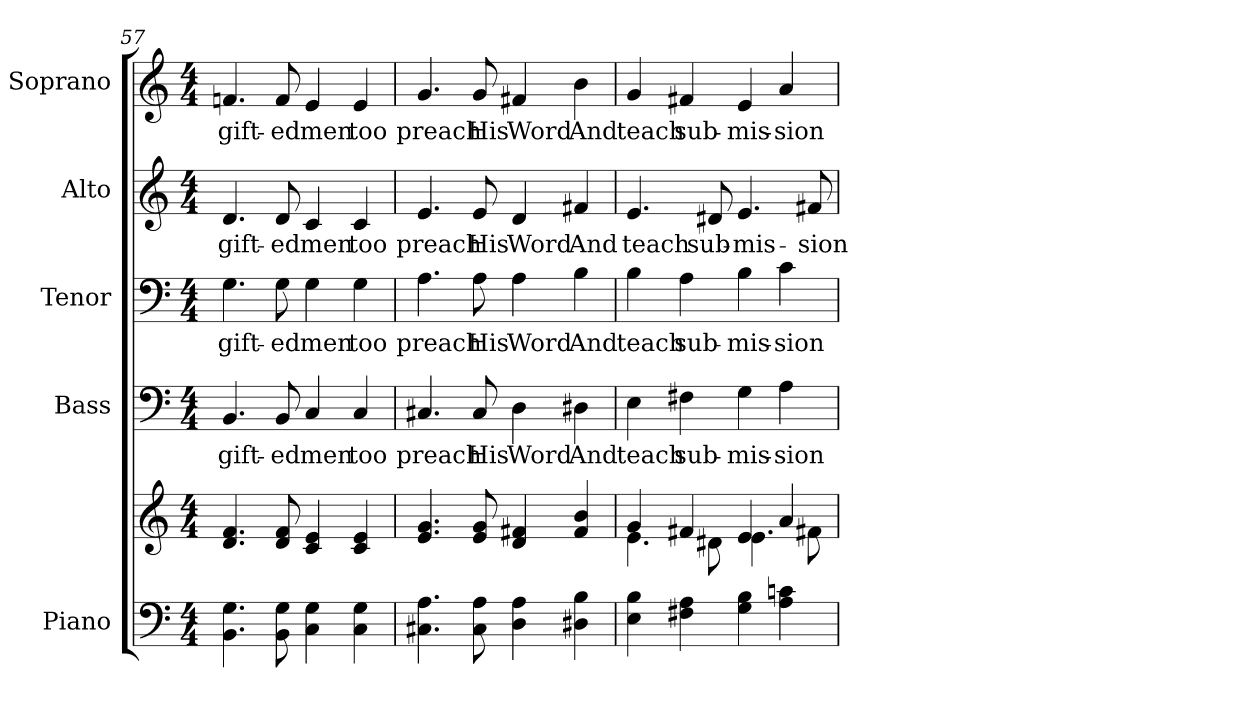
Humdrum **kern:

**kern	**kern	**kern	**text	**kern	**text	**kern	**text	**kern	**text
*part5	*part5	*part4	*part4	*part3	*part3	*part2	*part2	*part1	*part1
*staff6	*staff5	*staff4	*staff4	*staff3	*staff3	*staff2	*staff2	*staff1	*staff1
*I"Piano	*	*I"Bass	*	*I"Tenor	*	*I"Alto	*	*I"Soprano	*
*I'Pno.	*	*I'B.	*	*I'T.	*	*I'A.	*	*I'S.	*
!!LO:PB:g=z
*clefF4	*clefG2	*clefF4	*	*clefF4	*	*clefG2	*	*clefG2	*
*k[]	*k[]	*k[]	*	*k[]	*	*k[]	*	*k[]	*
*C:	*C:	*C:	*	*C:	*	*C:	*	*C:	*
*M4/4	*M4/4	*M4/4	*	*M4/4	*	*M4/4	*	*M4/4	*
=57	=57	=57	=57	=57	=57	=57	=57	=57	=57
!	!	!	!LO:LY:b:color=#000000	!	!	!	!	!	!
!	!	!	!	!	!LO:LY:b:color=#000000	!	!	!	!
!	!	!	!	!	!	!	!LO:LY:b:color=#000000	!	!
!	!	!	!	!	!	!	!	!	!LO:LY:b:color=#000000
4.BBi\ 4.Gi	4.di/ 4.fi	4.BBi/	gift-	4.Gi\	gift-	4.di/	gift-	4.fni/	gift-
!	!	!	!LO:LY:b:color=#000000	!	!	!	!	!	!
!	!	!	!	!	!LO:LY:b:color=#000000	!	!	!	!
!	!	!	!	!	!	!	!LO:LY:b:color=#000000	!	!
!	!	!	!	!	!	!	!	!	!LO:LY:b:color=#000000
8BBi\ 8Gi	8di/ 8fi	8BBi/	-ed	8Gi\	-ed	8di/	-ed	8fi/	-ed
!	!	!	!LO:LY:b:color=#000000	!	!	!	!	!	!
!	!	!	!	!	!LO:LY:b:color=#000000	!	!	!	!
!	!	!	!	!	!	!	!LO:LY:b:color=#000000	!	!
!	!	!	!	!	!	!	!	!	!LO:LY:b:color=#000000
4Ci\ 4Gi	4ci/ 4ei	4Ci/	men	4Gi\	men	4ci/	men	4ei/	men
!	!	!	!LO:LY:b:color=#000000	!	!	!	!	!	!
!	!	!	!	!	!LO:LY:b:color=#000000	!	!	!	!
!	!	!	!	!	!	!	!LO:LY:b:color=#000000	!	!
!	!	!	!	!	!	!	!	!	!LO:LY:b:color=#000000
4Ci\ 4Gi	4ci/ 4ei	4Ci/	too	4Gi\	too	4ci/	too	4ei/	too
=58	=58	=58	=58	=58	=58	=58	=58	=58	=58
!	!	!	!LO:LY:b:color=#000000	!	!	!	!	!	!
!	!	!	!	!	!LO:LY:b:color=#000000	!	!	!	!
!	!	!	!	!	!	!	!LO:LY:b:color=#000000	!	!
!	!	!	!	!	!	!	!	!	!LO:LY:b:color=#000000
4.C#Xi\ 4.Ai	4.ei/ 4.gi	4.C#Xi/	preach	4.Ai\	preach	4.ei/	preach	4.gi/	preach
!	!	!	!LO:LY:b:color=#000000	!	!	!	!	!	!
!	!	!	!	!	!LO:LY:b:color=#000000	!	!	!	!
!	!	!	!	!	!	!	!LO:LY:b:color=#000000	!	!
!	!	!	!	!	!	!	!	!	!LO:LY:b:color=#000000
8C#i\ 8Ai	8ei/ 8gi	8C#i/	His	8Ai\	His	8ei/	His	8gi/	His
!	!	!	!LO:LY:b:color=#000000	!	!	!	!	!	!
!	!	!	!	!	!LO:LY:b:color=#000000	!	!	!	!
!	!	!	!	!	!	!	!LO:LY:b:color=#000000	!	!
!	!	!	!	!	!	!	!	!	!LO:LY:b:color=#000000
4Di\ 4Ai	4di/ 4f#Xi	4Di\	Word	4Ai\	Word	4di/	Word	4f#Xi/	Word
!	!	!	!LO:LY:b:color=#000000	!	!	!	!	!	!
!	!	!	!	!	!LO:LY:b:color=#000000	!	!	!	!
!	!	!	!	!	!	!	!LO:LY:b:color=#000000	!	!
!	!	!	!	!	!	!	!	!	!LO:LY:b:color=#000000
4D#Xi\ 4Bi	4f#i/ 4bi	4D#Xi\	And	4Bi\	And	4f#Xi/	And	4bi\	And
!!LO:PB:g=z
=59	=59	=59	=59	=59	=59	=59	=59	=59	=59
*	*^	*	*	*	*	*	*	*	*
!	!	!	!	!LO:LY:b:color=#000000	!	!	!	!	!	!
!	!	!	!	!	!	!LO:LY:b:color=#000000	!	!	!	!
!	!	!	!	!	!	!	!	!LO:LY:b:color=#000000	!	!
!	!	!	!	!	!	!	!	!	!	!LO:LY:b:color=#000000
4Ei\ 4Bi	4gi/	4.ei\	4Ei\	teach	4Bi\	teach	4.ei/	teach	4gi/	teach
!	!	!	!	!LO:LY:b:color=#000000	!	!	!	!	!	!
!	!	!	!	!	!	!LO:LY:b:color=#000000	!	!	!	!
!	!	!	!	!	!	!	!	!	!	!LO:LY:b:color=#000000
4F#Xi\ 4Ai	4f#Xi/	.	4F#Xi\	sub-	4Ai\	sub-	.	.	4f#Xi/	sub-
!	!	!	!	!	!	!	!	!LO:LY:b:color=#000000	!	!
.	.	8d#Xi\	.	.	.	.	8d#Xi/	sub-	.	.
!	!	!	!	!LO:LY:b:color=#000000	!	!	!	!	!	!
!	!	!	!	!	!	!LO:LY:b:color=#000000	!	!	!	!
!	!	!	!	!	!	!	!	!LO:LY:b:color=#000000	!	!
!	!	!	!	!	!	!	!	!	!	!LO:LY:b:color=#000000
4Gi\ 4Bi	4ei/	4.ei\	4Gi\	-mis-	4Bi\	-mis-	4.ei/	-mis-	4ei/	-mis-
!	!	!	!	!LO:LY:b:color=#000000	!	!	!	!	!	!
!	!	!	!	!	!	!LO:LY:b:color=#000000	!	!	!	!
!	!	!	!	!	!	!	!	!	!	!LO:LY:b:color=#000000
4Ai\ 4cni	4ai/	.	4Ai\	-sion	4ci\	-sion	.	.	4ai/	-sion
!	!	!	!	!	!	!	!	!LO:LY:b:color=#000000	!	!
.	.	8f#Xi\	.	.	.	.	8f#Xi/	-sion	.	.
*	*v	*v	*	*	*	*	*	*	*	*
=	=	=	=	=	=	=	=	=	=
*-	*-	*-	*-	*-	*-	*-	*-	*-	*-
